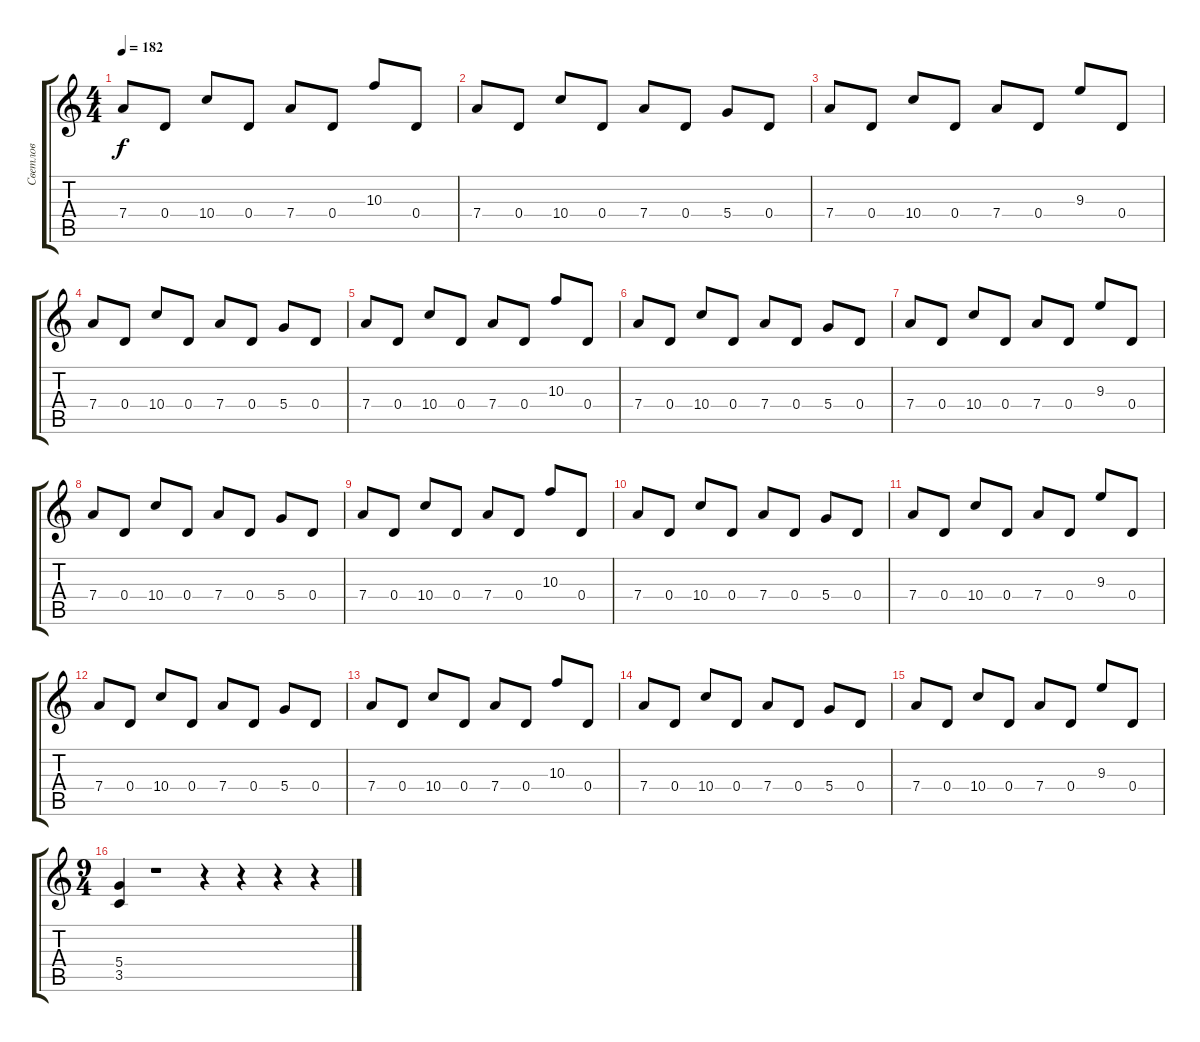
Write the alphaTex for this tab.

\track ("Светлов" "Светлов") {instrument distortionguitar}
\staff {score tabs}
\tuning (E4 B3 G3 D3 A2 E2) {hide}
\ts (4 4)
\tempo 182
\clef g2
\ks c
7.4.8{dy f} 0.4.8 10.4.8 0.4.8 7.4.8 0.4.8 10.3.8 0.4.8 |
7.4.8 0.4.8 10.4.8 0.4.8 7.4.8 0.4.8 5.4.8 0.4.8 |
7.4.8 0.4.8 10.4.8 0.4.8 7.4.8 0.4.8 9.3.8 0.4.8 |
7.4.8 0.4.8 10.4.8 0.4.8 7.4.8 0.4.8 5.4.8 0.4.8 |
7.4.8 0.4.8 10.4.8 0.4.8 7.4.8 0.4.8 10.3.8 0.4.8 |
7.4.8 0.4.8 10.4.8 0.4.8 7.4.8 0.4.8 5.4.8 0.4.8 |
7.4.8 0.4.8 10.4.8 0.4.8 7.4.8 0.4.8 9.3.8 0.4.8 |
7.4.8 0.4.8 10.4.8 0.4.8 7.4.8 0.4.8 5.4.8 0.4.8 |
7.4.8 0.4.8 10.4.8 0.4.8 7.4.8 0.4.8 10.3.8 0.4.8 |
7.4.8 0.4.8 10.4.8 0.4.8 7.4.8 0.4.8 5.4.8 0.4.8 |
7.4.8 0.4.8 10.4.8 0.4.8 7.4.8 0.4.8 9.3.8 0.4.8 |
7.4.8 0.4.8 10.4.8 0.4.8 7.4.8 0.4.8 5.4.8 0.4.8 |
7.4.8 0.4.8 10.4.8 0.4.8 7.4.8 0.4.8 10.3.8 0.4.8 |
7.4.8 0.4.8 10.4.8 0.4.8 7.4.8 0.4.8 5.4.8 0.4.8 |
7.4.8 0.4.8 10.4.8 0.4.8 7.4.8 0.4.8 9.3.8 0.4.8 |
\ts (9 4)
(5.4 3.5).4 r.1 r.4 r.4 r.4 r.4
